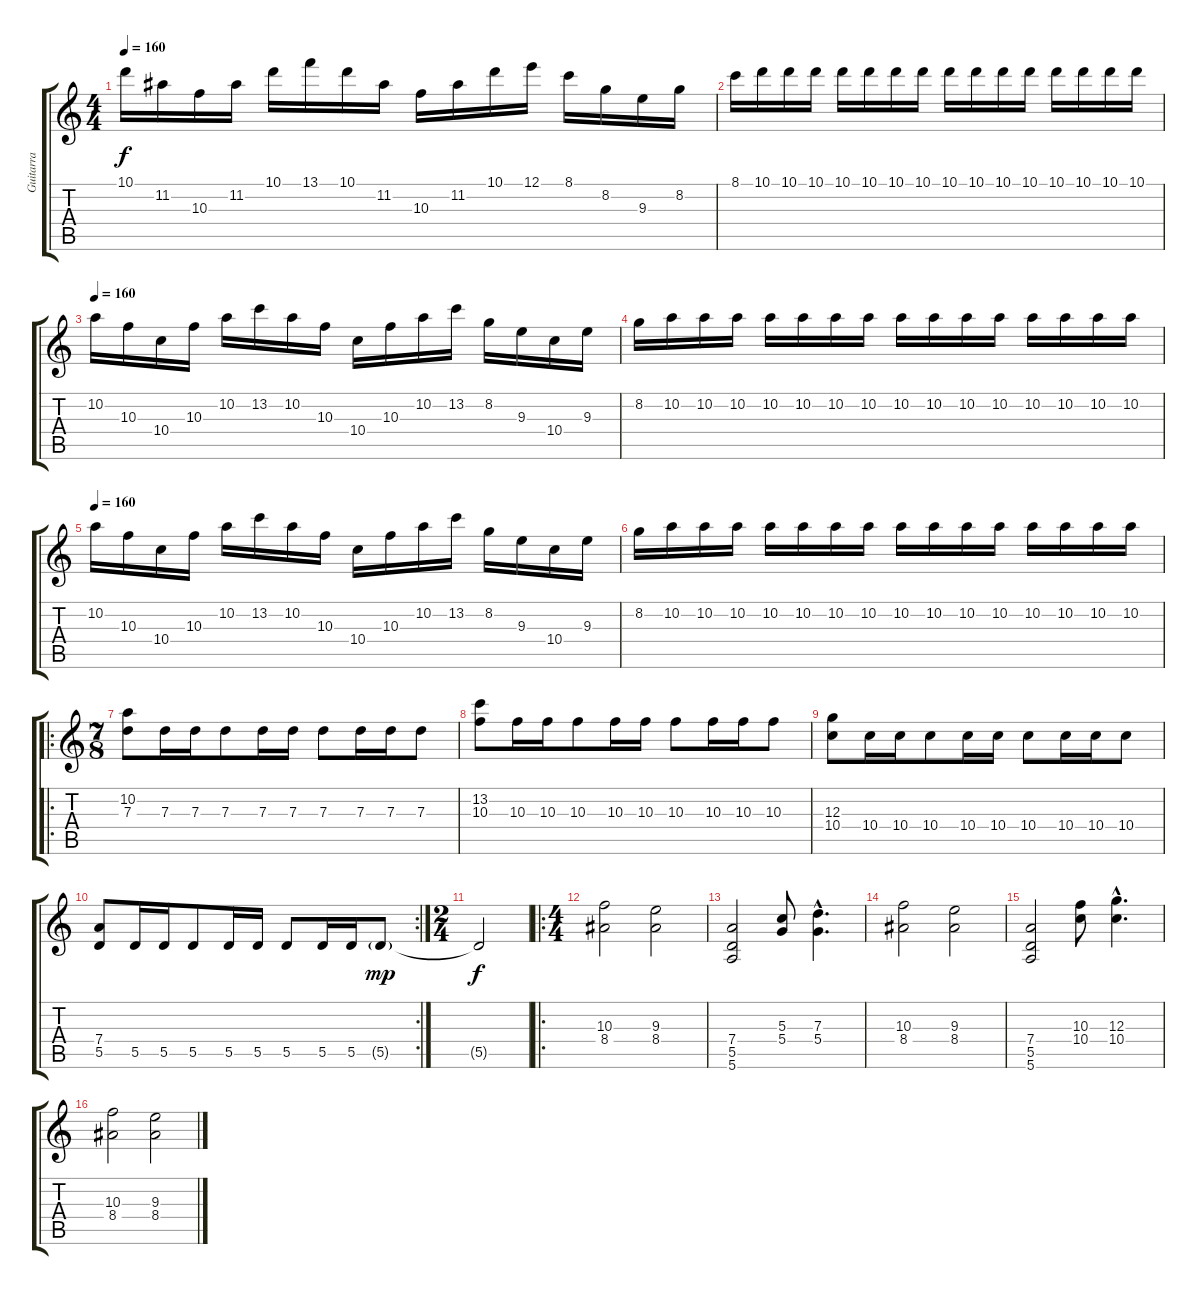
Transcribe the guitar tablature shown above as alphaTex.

\track ("Guitarra" "Guitarra") {instrument distortionguitar}
\staff {score tabs}
\tuning (E4 B3 G3 D3 A2 E2) {hide}
\ts (4 4)
\tempo 160
\clef g2
\ks c
10.1.16{dy f} 11.2.16 10.3.16 11.2.16 10.1.16 13.1.16 10.1.16 11.2.16 10.3.16 11.2.16 10.1.16 12.1.16 8.1.16 8.2.16 9.3.16 8.2.16 |
8.1.16 10.1.16 10.1.16 10.1.16 10.1.16 10.1.16 10.1.16 10.1.16 10.1.16 10.1.16 10.1.16 10.1.16 10.1.16 10.1.16 10.1.16 10.1.16 |
\tempo 160
10.2.16{instrument distortionguitar} 10.3.16 10.4.16 10.3.16 10.2.16 13.2.16 10.2.16 10.3.16 10.4.16 10.3.16 10.2.16 13.2.16 8.2.16 9.3.16 10.4.16 9.3.16 |
8.2.16 10.2.16 10.2.16 10.2.16 10.2.16 10.2.16 10.2.16 10.2.16 10.2.16 10.2.16 10.2.16 10.2.16 10.2.16 10.2.16 10.2.16 10.2.16 |
\tempo 160
10.2.16 10.3.16 10.4.16 10.3.16 10.2.16 13.2.16 10.2.16 10.3.16 10.4.16 10.3.16 10.2.16 13.2.16 8.2.16 9.3.16 10.4.16 9.3.16 |
8.2.16 10.2.16 10.2.16 10.2.16 10.2.16 10.2.16 10.2.16 10.2.16 10.2.16 10.2.16 10.2.16 10.2.16 10.2.16 10.2.16 10.2.16 10.2.16 |
\ro
\ts (7 8)
(10.2 7.3).8 7.3.16 7.3.16 7.3.8 7.3.16 7.3.16 7.3.8 7.3.16 7.3.16 7.3.8 |
(13.2 10.3).8 10.3.16 10.3.16 10.3.8 10.3.16 10.3.16 10.3.8 10.3.16 10.3.16 10.3.8 |
(12.3 10.4).8 10.4.16 10.4.16 10.4.8 10.4.16 10.4.16 10.4.8 10.4.16 10.4.16 10.4.8 |
\rc 2
(7.4 5.5).8 5.5.16 5.5.16 5.5.8 5.5.16 5.5.16 5.5.8 5.5.16 5.5.16 5.5{g}.8{dy mp} |
\ts (2 4)
5.5{t}.2{dy f} |
\ro
\ts (4 4)
(10.3 8.4).2 (9.3 8.4).2 |
(7.4 5.5 5.6).2 (5.3 5.4).8 (7.3{hac} 5.4{hac}).4{d} |
(10.3 8.4).2 (9.3 8.4).2 |
(7.4 5.5 5.6).2 (10.3 10.4).8 (12.3{hac} 10.4{hac}).4{d} |
(10.3 8.4).2 (9.3 8.4).2
